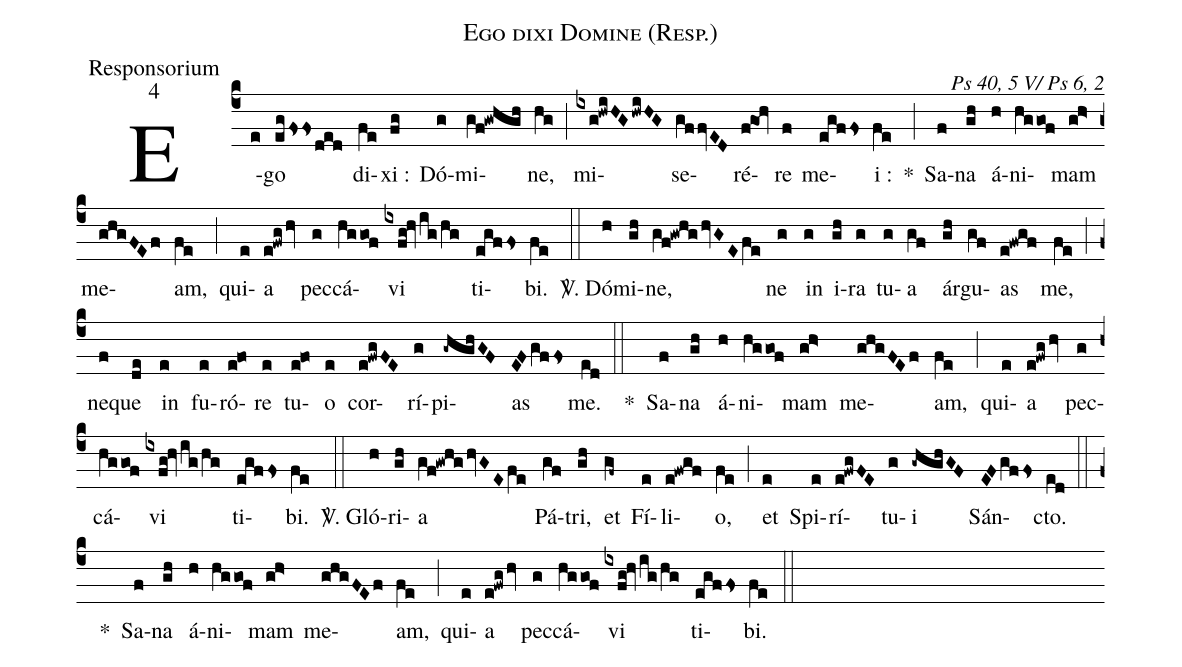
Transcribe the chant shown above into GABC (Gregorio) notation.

name:Ego dixi Domine (Resp.);
office-part:Responsorium;
mode:4;
commentary:Ps 40, 5 V/ Ps 6, 2;
%%
(c4)E(e)go(eg/fssded) di(fe)xi :(fg) Dó(g)mi(gf!gwhgh)ne,(hg) (;) mi(ixg!hwiHG/hwiHG)se(gffvED)ré(f!goh)re(f) me(egffs)i :(fe) *(;) Sa(f)na(gh) á(h)ni(hggof)mam(gh>) me(ghgFEf)am,(fe) (;) qui(e)a(e!fwg/hv) pec(g)cá(hggof)vi(ixfg!hv/ig/hg) ti(egffs)bi.(fe) (::)

<sp>V/</sp>. Dó(h)mi(gh)ne,(gf!gwhg/hvGEfe) ne(g) in(g) i(gh)ra(g) tu(g)a(gf) ár(gh)gu(gf)as(e!fwgf) me,(fe) (;) ne(f)que(de) in(e) fu(e)ró(e!fo)re(e) tu(e!fo)o(e) cor(e!fwgFE)rí(g)pi(-ghghGF)as(EFgffs) me.(ed) (::)
*() Sa(f)na(gh) á(h)ni(hggof)mam(gh>) me(ghgFEf)am,(fe) (;) qui(e)a(e!fwg/hv) pec(g)cá(hggof)vi(ixfg!hv/ig/hg) ti(egffs)bi.(fe) (::)

<sp>V/</sp>. Gló(h)ri(gh)a(gf!gwhg/hvGEfe) Pá(gf)tri,(gh) et(gf~) Fí(e)li(e!fwgf)o,(fe) (;)et(e) Spi(e)rí(e!fwgFE)tu(g)i(-ghghGF) Sán(EFgffs)cto.(ed) (::)
*() Sa(f)na(gh) á(h)ni(hggof)mam(gh>) me(ghgFEf)am,(fe) (;) qui(e)a(e!fwg/hv) pec(g)cá(hggof)vi(ixfg!hv/ig/hg) ti(egffs)bi.(fe) (::)
